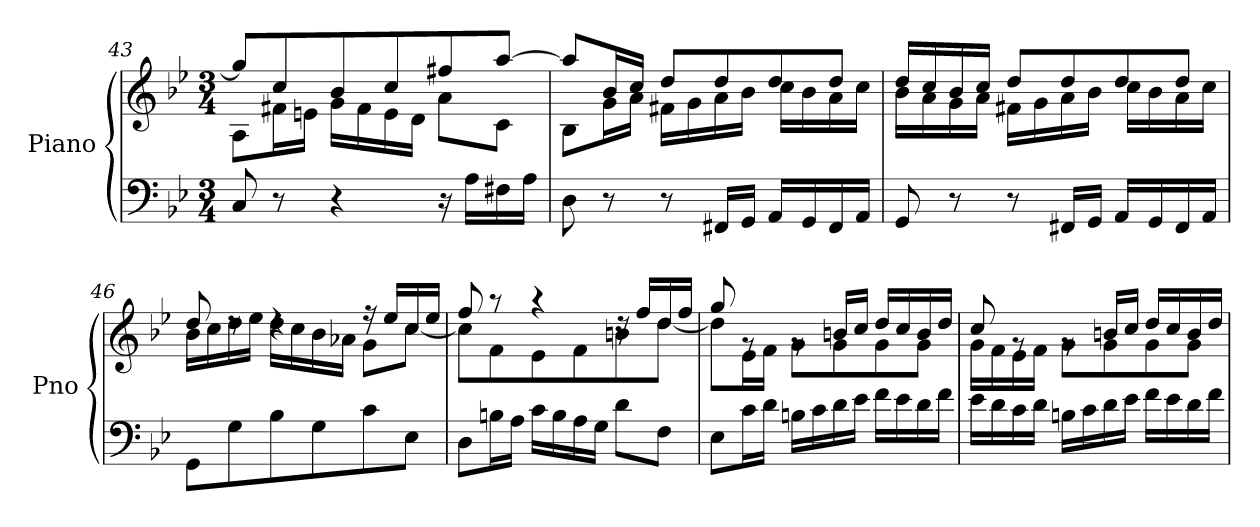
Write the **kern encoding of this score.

**kern	**kern
*part1	*part1
*staff2	*staff1
*I"Piano	*
*I'Pno	*
*clefF4	*clefG2
*k[b-e-]	*k[b-e-]
*M3/4	*M3/4
=43	=43
*	*^
8C/	8gg/L]	8A\L
8r	8cc/	16f#X\L
.	.	16en\JJ
4r	8b-/	16g\LL
.	.	16f#\
.	8cc/	16e\
.	.	16d\JJ
16r	8ff#X/	8a\L
16A\LL	.	.
16F#X\	[8aa/J	8c\J
16A\JJ	.	.
=44	=44	=44
8D\	8aa/L]	8B-\L
8r	16b-/L	16g\L
.	16cc/JJ	16a\JJ
8r	8dd/L	16f#X\LL
.	.	16g\
16FF#X/LL	8dd/	16a\
16GG/JJ	.	16b-\JJ
16AA/LL	8dd/	16cc\LL
16GG/	.	16b-\
16FF#/	8dd/J	16a\
16AA/JJ	.	16cc\JJ
!!LO:PB:g=z	!!
=45	=45	=45
8GG/	16dd/LL	16b-\LL
.	16cc/	16a\
8r	16b-/	16g\
.	16cc/JJ	16a\JJ
8r	8dd/L	16f#X\LL
.	.	16g\
16FF#X/LL	8dd/	16a\
16GG/JJ	.	16b-\JJ
16AA/LL	8dd/	16cc\LL
16GG/	.	16b-\
16FF#/	8dd/J	16a\
16AA/JJ	.	16cc\JJ
=46	=46	=46
8GG\L	8dd/	16b-\LL
.	.	16cc\
8G\	8rdd	16dd\
.	.	16ee-\JJ
8B-\	4rdd	16dd\LL
.	.	16cc\
8G\	.	16b-\
.	.	16a-X\JJ
8c\	16r	8g\L
.	16ee-/LL	.
8E-\J	16cc/	[8cc\J
.	16ee-/JJ	.
=47	=47	=47
8D\L	8ff/	8cc\L]
16Bn\L	8r	8f\
16A\JJ	.	.
16c\LL	4r	8e-\
16B\	.	.
16A\	.	8f\
16G\JJ	.	.
8d\L	16rdd	8bn\
.	16ff/LL	.
8F\J	16dd/	[8dd\J
.	16ff/JJ	.
!!LO:LB:g=z	!!
=48	=48	=48
8E-\L	8gg/	8dd\L]
16c\L	8rg	16e-\L
16d\JJ	.	16f\JJ
16Bn\LL	8rg	8g\L
16c\	.	.
16d\	16bn/LL	8g\
16e-\JJ	16cc/JJ	.
16f\LL	16dd/LL	8g\
16e-\	16cc/	.
16d\	16b/	8g\J
16f\JJ	16dd/JJ	.
=49	=49	=49
16e-\LL	8cc/	16g\LL
16d\	.	16f\
16c\	8rg	16e-\
16d\JJ	.	16f\JJ
16Bn\LL	8rg	8g\L
16c\	.	.
16d\	16bn/LL	8g\
16e-\JJ	16cc/JJ	.
16f\LL	16dd/LL	8g\
16e-\	16cc/	.
16d\	16b/	8g\J
16f\JJ	16dd/JJ	.
*	*v	*v
=	=
*-	*-
